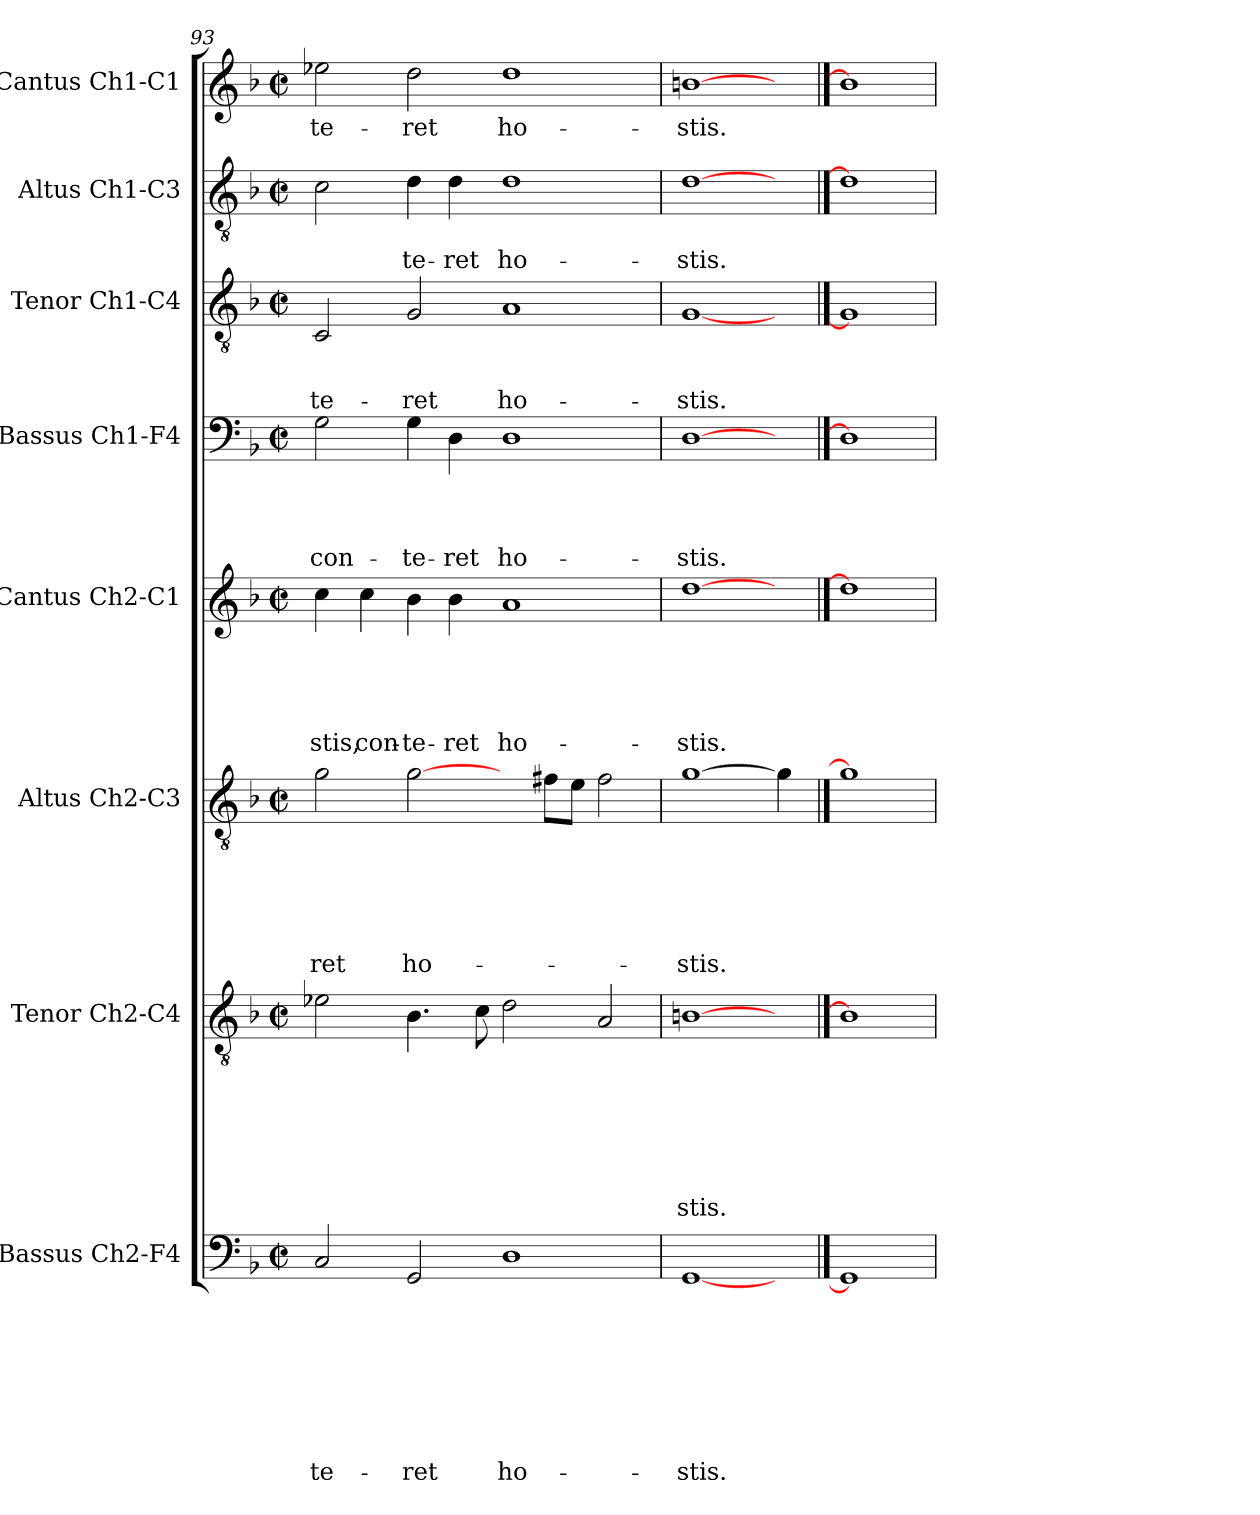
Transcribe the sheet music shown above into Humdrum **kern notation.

**kern	**text	**text	**text	**text	**text	**text	**text	**text	**kern	**text	**text	**text	**text	**text	**text	**text	**kern	**text	**text	**text	**text	**text	**text	**kern	**text	**text	**text	**text	**text	**kern	**text	**text	**text	**text	**kern	**text	**text	**text	**kern	**text	**text	**kern	**text
*part8	*part8	*part8	*part8	*part8	*part8	*part8	*part8	*part8	*part7	*part7	*part7	*part7	*part7	*part7	*part7	*part7	*part6	*part6	*part6	*part6	*part6	*part6	*part6	*part5	*part5	*part5	*part5	*part5	*part5	*part4	*part4	*part4	*part4	*part4	*part3	*part3	*part3	*part3	*part2	*part2	*part2	*part1	*part1
*staff8	*staff8	*staff8	*staff8	*staff8	*staff8	*staff8	*staff8	*staff8	*staff7	*staff7	*staff7	*staff7	*staff7	*staff7	*staff7	*staff7	*staff6	*staff6	*staff6	*staff6	*staff6	*staff6	*staff6	*staff5	*staff5	*staff5	*staff5	*staff5	*staff5	*staff4	*staff4	*staff4	*staff4	*staff4	*staff3	*staff3	*staff3	*staff3	*staff2	*staff2	*staff2	*staff1	*staff1
*I"Bassus Ch2-F4	*	*	*	*	*	*	*	*	*I"Tenor Ch2-C4	*	*	*	*	*	*	*	*I"Altus Ch2-C3	*	*	*	*	*	*	*I"Cantus Ch2-C1	*	*	*	*	*	*I"Bassus Ch1-F4	*	*	*	*	*I"Tenor Ch1-C4	*	*	*	*I"Altus Ch1-C3	*	*	*I"Cantus Ch1-C1	*
*I'B2	*	*	*	*	*	*	*	*	*I'T2	*	*	*	*	*	*	*	*I'A2	*	*	*	*	*	*	*I'C2	*	*	*	*	*	*I'B	*	*	*	*	*I'T	*	*	*	*I'A	*	*	*I'C	*
*clefF4	*	*	*	*	*	*	*	*	*clefGv2	*	*	*	*	*	*	*	*clefGv2	*	*	*	*	*	*	*clefG2	*	*	*	*	*	*clefF4	*	*	*	*	*clefGv2	*	*	*	*clefGv2	*	*	*clefG2	*
*k[b-]	*	*	*	*	*	*	*	*	*k[b-]	*	*	*	*	*	*	*	*k[b-]	*	*	*	*	*	*	*k[b-]	*	*	*	*	*	*k[b-]	*	*	*	*	*k[b-]	*	*	*	*k[b-]	*	*	*k[b-]	*
*F:	*	*	*	*	*	*	*	*	*F:	*	*	*	*	*	*	*	*F:	*	*	*	*	*	*	*F:	*	*	*	*	*	*F:	*	*	*	*	*F:	*	*	*	*F:	*	*	*F:	*
*M2/2	*	*	*	*	*	*	*	*	*M2/2	*	*	*	*	*	*	*	*M2/2	*	*	*	*	*	*	*M2/2	*	*	*	*	*	*M2/2	*	*	*	*	*M2/2	*	*	*	*M2/2	*	*	*M2/2	*
*met(c|)	*	*	*	*	*	*	*	*	*met(c|)	*	*	*	*	*	*	*	*met(c|)	*	*	*	*	*	*	*met(c|)	*	*	*	*	*	*met(c|)	*	*	*	*	*met(c|)	*	*	*	*met(c|)	*	*	*met(c|)	*
=93	=93	=93	=93	=93	=93	=93	=93	=93	=93	=93	=93	=93	=93	=93	=93	=93	=93	=93	=93	=93	=93	=93	=93	=93	=93	=93	=93	=93	=93	=93	=93	=93	=93	=93	=93	=93	=93	=93	=93	=93	=93	=93	=93
!	!	!	!	!	!	!	!	!LO:LY:b	!	!	!	!	!	!	!	!	!	!	!	!	!	!	!LO:LY:b	!	!	!	!	!	!LO:LY:b	!	!	!	!	!LO:LY:b	!	!	!	!LO:LY:b	!	!	!	!	!LO:LY:b
2C/	.	.	.	.	.	.	.	-te-	2e-X\	.	.	.	.	.	.	.	2g\	.	.	.	.	.	-ret	4cc\	.	.	.	.	-stis,	2G\	.	.	.	con-	2C/	.	.	-te-	2c\	.	.	2ee-X\	-te-
!	!	!	!	!	!	!	!	!	!	!	!	!	!	!	!	!	!	!	!	!	!	!	!	!	!	!	!	!	!LO:LY:b	!	!	!	!	!	!	!	!	!	!	!	!	!	!
.	.	.	.	.	.	.	.	.	.	.	.	.	.	.	.	.	.	.	.	.	.	.	.	4cc\	.	.	.	.	con-	.	.	.	.	.	.	.	.	.	.	.	.	.	.
!	!	!	!	!	!	!	!	!LO:LY:b	!	!	!	!	!	!	!	!	!	!	!	!	!	!	!LO:LY:b	!	!	!	!	!	!LO:LY:b	!	!	!	!	!LO:LY:b	!	!	!	!LO:LY:b	!	!	!LO:LY:b	!	!LO:LY:b
2GG/	.	.	.	.	.	.	.	-ret	4.B-\	.	.	.	.	.	.	.	[2g\	.	.	.	.	.	ho-	4b-\	.	.	.	.	-te-	4G\	.	.	.	-te-	2G/	.	.	-ret	4d\	.	-te-	2dd\	-ret
!	!	!	!	!	!	!	!	!	!	!	!	!	!	!	!	!	!	!	!	!	!	!	!	!	!	!	!	!	!LO:LY:b	!	!	!	!	!LO:LY:b	!	!	!	!	!	!	!LO:LY:b	!	!
.	.	.	.	.	.	.	.	.	.	.	.	.	.	.	.	.	.	.	.	.	.	.	.	4b-\	.	.	.	.	-ret	4D\	.	.	.	-ret	.	.	.	.	4d\	.	-ret	.	.
.	.	.	.	.	.	.	.	.	8c\	.	.	.	.	.	.	.	.	.	.	.	.	.	.	.	.	.	.	.	.	.	.	.	.	.	.	.	.	.	.	.	.	.	.
!	!	!	!	!	!	!	!	!LO:LY:b	!	!	!	!	!	!	!	!	!	!	!	!	!	!	!	!	!	!	!	!	!LO:LY:b	!	!	!	!	!LO:LY:b	!	!	!	!LO:LY:b	!	!	!LO:LY:b	!	!LO:LY:b
1D	.	.	.	.	.	.	.	ho-	2d\	.	.	.	.	.	.	.	4ryy	.	.	.	.	.	.	1a	.	.	.	.	ho-	1D	.	.	.	ho-	1A	.	.	ho-	1d	.	ho-	1dd	ho-
.	.	.	.	.	.	.	.	.	.	.	.	.	.	.	.	.	8f#X\L	.	.	.	.	.	.	.	.	.	.	.	.	.	.	.	.	.	.	.	.	.	.	.	.	.	.
.	.	.	.	.	.	.	.	.	.	.	.	.	.	.	.	.	8e\J	.	.	.	.	.	.	.	.	.	.	.	.	.	.	.	.	.	.	.	.	.	.	.	.	.	.
.	.	.	.	.	.	.	.	.	2A/	.	.	.	.	.	.	.	2f#\	.	.	.	.	.	.	.	.	.	.	.	.	.	.	.	.	.	.	.	.	.	.	.	.	.	.
=94	=94	=94	=94	=94	=94	=94	=94	=94	=94	=94	=94	=94	=94	=94	=94	=94	=94	=94	=94	=94	=94	=94	=94	=94	=94	=94	=94	=94	=94	=94	=94	=94	=94	=94	=94	=94	=94	=94	=94	=94	=94	=94	=94
!	!	!	!	!	!	!	!	!LO:LY:b	!	!	!	!	!	!	!	!LO:LY:b	!	!	!	!	!	!	!LO:LY:b	!	!	!	!	!	!LO:LY:b	!	!	!	!	!LO:LY:b	!	!	!	!LO:LY:b	!	!	!LO:LY:b	!	!LO:LY:b
[1GG	.	.	.	.	.	.	.	-stis.	[1Bn	.	.	.	.	.	.	-stis.	[1g	.	.	.	.	.	-stis.	[1dd	.	.	.	.	-stis.	[1D	.	.	.	-stis.	[1G	.	.	-stis.	[1d	.	-stis.	[1bn	-stis.
4ryy	.	.	.	.	.	.	.	.	4ryy	.	.	.	.	.	.	.	4g\]	.	.	.	.	.	.	4ryy	.	.	.	.	.	4ryy	.	.	.	.	4ryy	.	.	.	4ryy	.	.	4ryy	.
==95	==95	==95	==95	==95	==95	==95	==95	==95	==95	==95	==95	==95	==95	==95	==95	==95	==95	==95	==95	==95	==95	==95	==95	==95	==95	==95	==95	==95	==95	==95	==95	==95	==95	==95	==95	==95	==95	==95	==95	==95	==95	==95	==95
1GG]	.	.	.	.	.	.	.	.	1B]	.	.	.	.	.	.	.	1g]	.	.	.	.	.	.	1dd]	.	.	.	.	.	1D]	.	.	.	.	1G]	.	.	.	1d]	.	.	1b]	.
=	=	=	=	=	=	=	=	=	=	=	=	=	=	=	=	=	=	=	=	=	=	=	=	=	=	=	=	=	=	=	=	=	=	=	=	=	=	=	=	=	=	=	=
*-	*-	*-	*-	*-	*-	*-	*-	*-	*-	*-	*-	*-	*-	*-	*-	*-	*-	*-	*-	*-	*-	*-	*-	*-	*-	*-	*-	*-	*-	*-	*-	*-	*-	*-	*-	*-	*-	*-	*-	*-	*-	*-	*-
